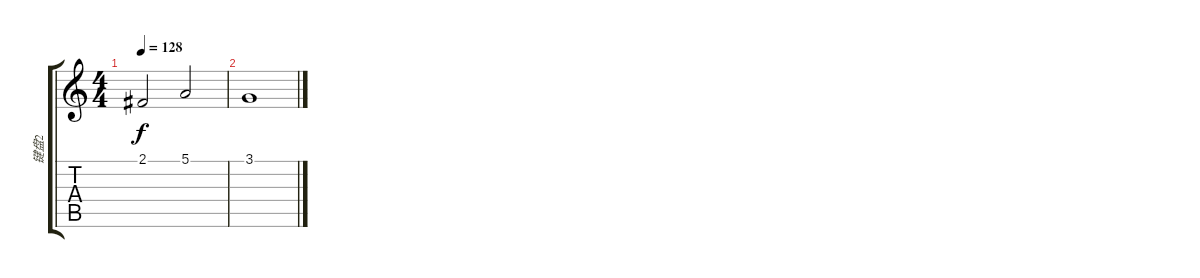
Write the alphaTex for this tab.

\track ("键盘2" "键盘2") {instrument fx5brightness}
\staff {score tabs}
\tuning (E4 B3 G3 D3 A2 E2) {hide}
\ts (4 4)
\tempo 128
\clef g2
\ks c
2.1.2{dy f} 5.1.2 |
3.1.1
